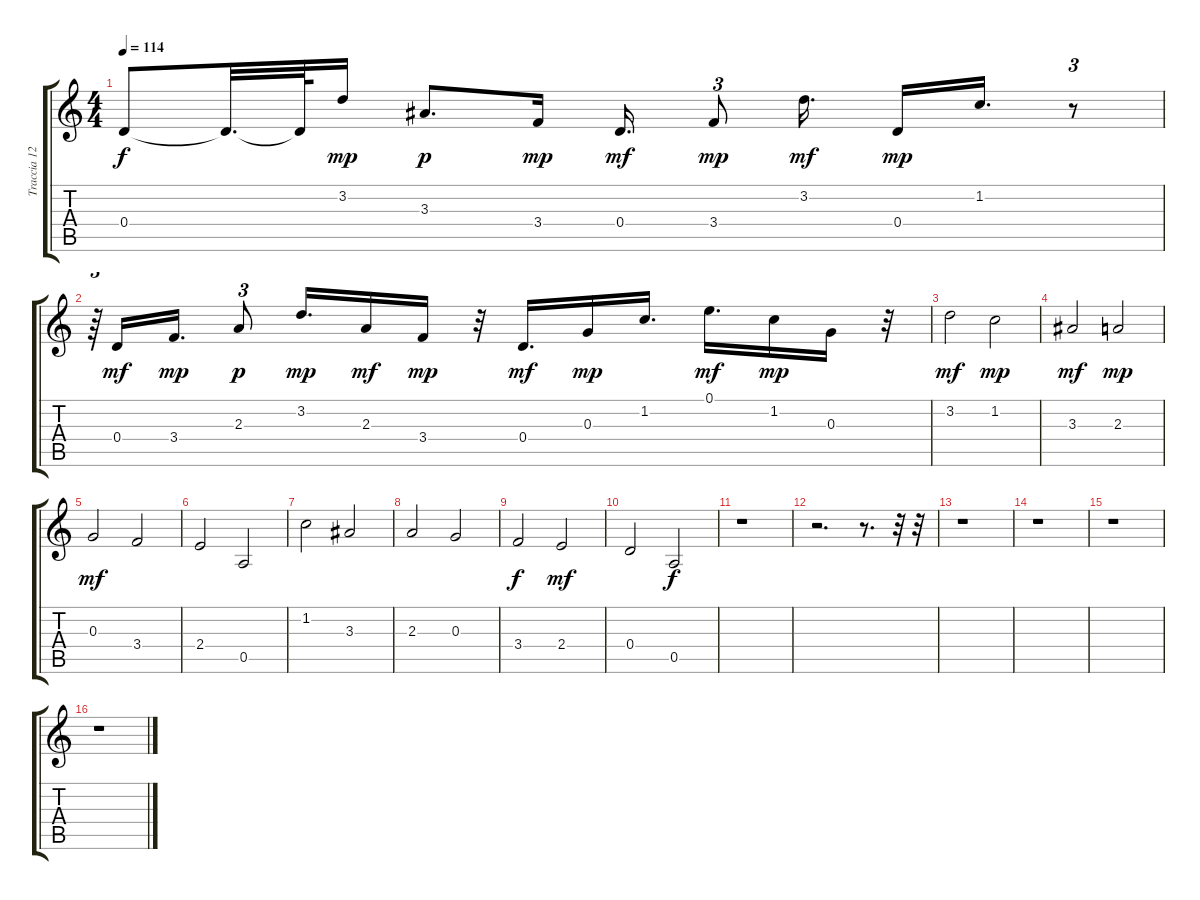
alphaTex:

\track ("Traccia 12" "Traccia 12") {instrument acousticguitarnylon}
\staff {score tabs}
\tuning (E4 B3 G3 D3 A2 E2) {hide}
\ts (4 4)
\tempo 114
\clef g2
\ks c
0.4{t}.8{dy f} 0.4{t}.32{d} 0.4{t}.64 3.2.16{dy mp} 3.3.8{d dy p} 3.4.16{dy mp} 0.4.16{d dy mf} 3.4.8{tu (3 2) dy mp} 3.2.16{d dy mf} 0.4.16{dy mp} 1.2.16{d} r.8{tu (3 2)} |
r.64{tu (3 2)} 0.4.16{dy mf} 3.4.16{d dy mp} 2.3.8{tu (3 2) dy p} 3.2.16{d dy mp} 2.3.16{dy mf} 3.4.16{dy mp} r.32 0.4.16{d dy mf} 0.3.16{dy mp} 1.2.16{d} 0.1.16{d dy mf} 1.2.16{dy mp} 0.3.16 r.32 |
3.2.2{dy mf} 1.2.2{dy mp} |
3.3.2{dy mf} 2.3.2{dy mp} |
0.3.2{dy mf} 3.4.2 |
2.4.2 0.5.2 |
1.2.2 3.3.2 |
2.3.2 0.3.2 |
3.4.2{dy f} 2.4.2{dy mf} |
0.4.2 0.5.2{dy f} |
r.1 |
r.2{d} r.8{d} r.32 r.32 |
r.1 |
r.1 |
r.1 |
r.1
